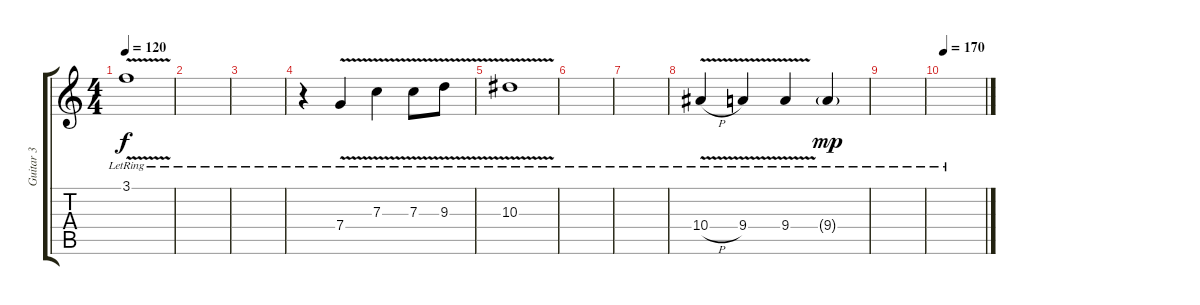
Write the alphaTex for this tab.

\track ("Guitar 3" "Guitar 3") {instrument electricguitarjazz}
\staff {score tabs}
\tuning (D4 A3 F3 C3 G2 C2) {hide}
\ts (4 4)
\tempo 120
\clef g2
\ks c
3.1{v lr}.1{dy f} |
|
|
r.4 7.4{v lr}.4 7.3{v lr}.4 7.3{v lr}.8 9.3{v lr}.8 |
10.3{v lr}.1 |
|
|
10.4{v h lr}.4 9.4{v lr}.4 9.4{v lr}.4 9.4{g lr}.4{dy mp} |
|
\tempo 170
